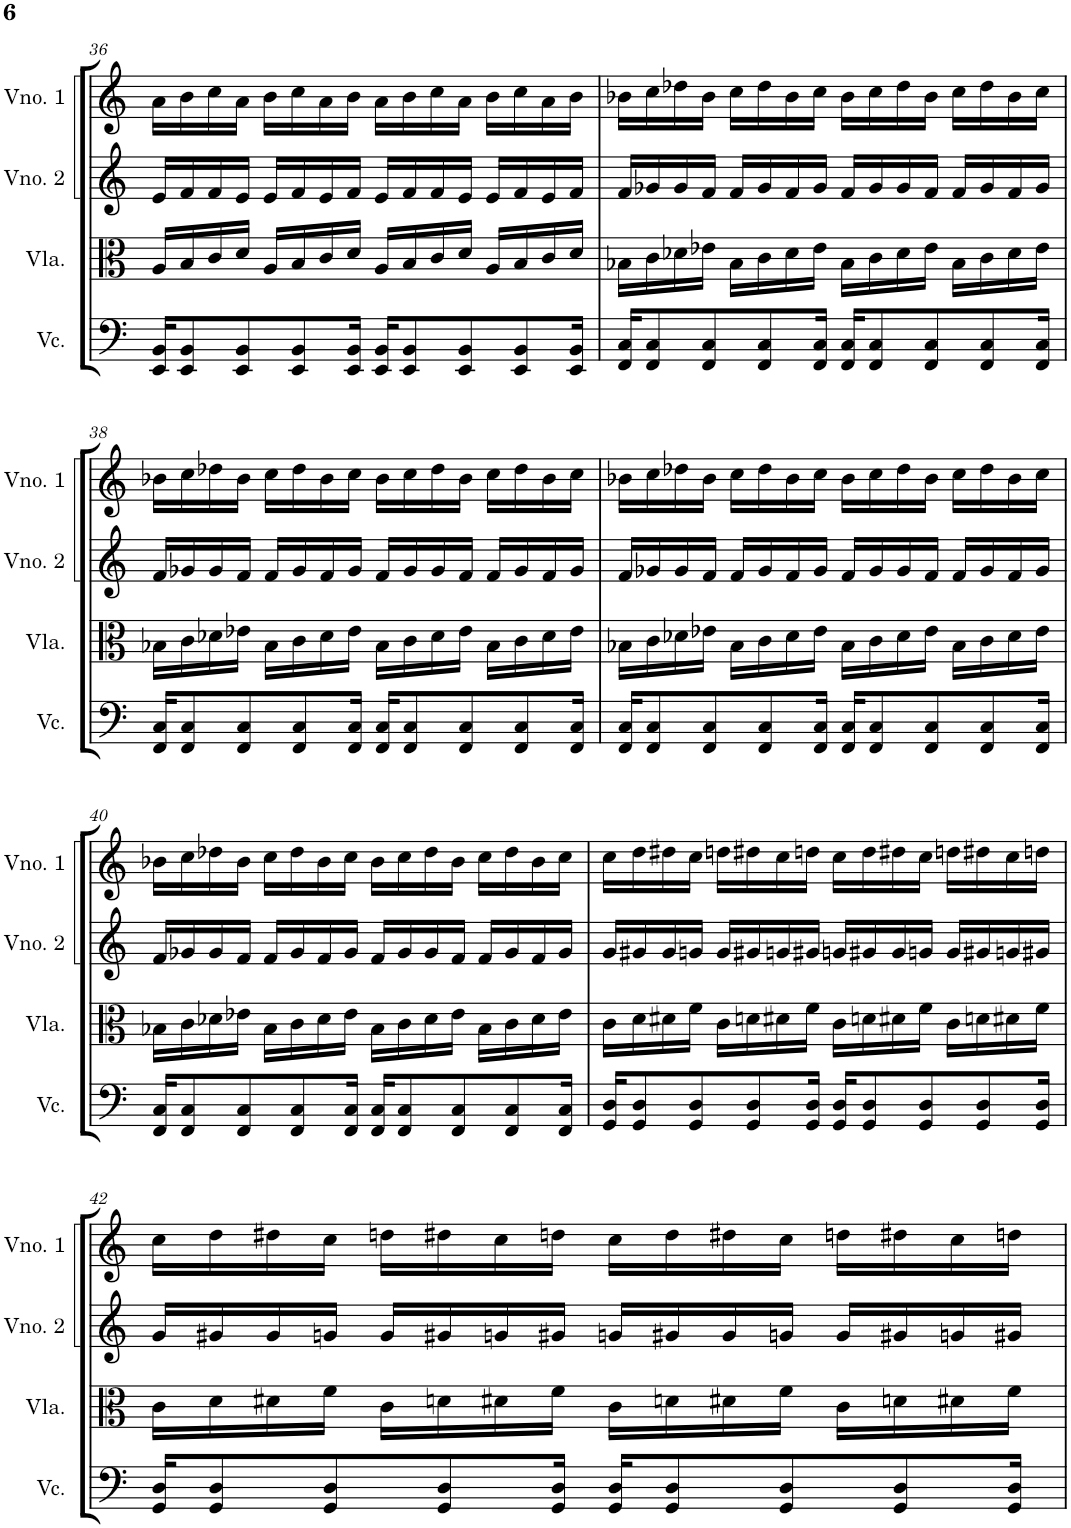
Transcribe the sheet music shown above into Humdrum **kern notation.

**kern	**kern	**kern	**kern
*part4	*part3	*part2	*part1
*staff4	*staff3	*staff2	*staff1
*I"Violoncelo	*I"Viola	*I"Violino 2	*I"Violino 1
*I'Vc.	*I'Vla.	*I'Vno. 2	*I'Vno. 1
!!LO:PB:g=z
*clefF4	*clefC3	*clefG2	*clefG2
*k[]	*k[]	*k[]	*k[]
*M4/4	*M4/4	*M4/4	*M4/4
=36	=36	=36	=36
16EE/ 16BB/KL	16A/LL	16e/LL	16a\LL
8EE/ 8BB/	16B/	16f/	16b\
.	16c/	16f/	16cc\
8EE/ 8BB/	16d/JJ	16e/JJ	16a\JJ
.	16A/LL	16e/LL	16b\LL
8EE/ 8BB/	16B/	16f/	16cc\
.	16c/	16e/	16a\
16EE/ 16BB/Jk	16d/JJ	16f/JJ	16b\JJ
16EE/ 16BB/KL	16A/LL	16e/LL	16a\LL
8EE/ 8BB/	16B/	16f/	16b\
.	16c/	16f/	16cc\
8EE/ 8BB/	16d/JJ	16e/JJ	16a\JJ
.	16A/LL	16e/LL	16b\LL
8EE/ 8BB/	16B/	16f/	16cc\
.	16c/	16e/	16a\
16EE/ 16BB/Jk	16d/JJ	16f/JJ	16b\JJ
=37	=37	=37	=37
16FF/ 16C/KL	16B-X\LL	16f/LL	16b-X\LL
8FF/ 8C/	16c\	16g-X/	16cc\
.	16d-X\	16g-/	16dd-X\
8FF/ 8C/	16e-X\JJ	16f/JJ	16b-\JJ
.	16B-\LL	16f/LL	16cc\LL
8FF/ 8C/	16c\	16g-/	16dd-\
.	16d-\	16f/	16b-\
16FF/ 16C/Jk	16e-\JJ	16g-/JJ	16cc\JJ
16FF/ 16C/KL	16B-\LL	16f/LL	16b-\LL
8FF/ 8C/	16c\	16g-/	16cc\
.	16d-\	16g-/	16dd-\
8FF/ 8C/	16e-\JJ	16f/JJ	16b-\JJ
.	16B-\LL	16f/LL	16cc\LL
8FF/ 8C/	16c\	16g-/	16dd-\
.	16d-\	16f/	16b-\
16FF/ 16C/Jk	16e-\JJ	16g-/JJ	16cc\JJ
!!LO:LB:g=z
=38	=38	=38	=38
16FF/ 16C/KL	16B-X\LL	16f/LL	16b-X\LL
8FF/ 8C/	16c\	16g-X/	16cc\
.	16d-X\	16g-/	16dd-X\
8FF/ 8C/	16e-X\JJ	16f/JJ	16b-\JJ
.	16B-\LL	16f/LL	16cc\LL
8FF/ 8C/	16c\	16g-/	16dd-\
.	16d-\	16f/	16b-\
16FF/ 16C/Jk	16e-\JJ	16g-/JJ	16cc\JJ
16FF/ 16C/KL	16B-\LL	16f/LL	16b-\LL
8FF/ 8C/	16c\	16g-/	16cc\
.	16d-\	16g-/	16dd-\
8FF/ 8C/	16e-\JJ	16f/JJ	16b-\JJ
.	16B-\LL	16f/LL	16cc\LL
8FF/ 8C/	16c\	16g-/	16dd-\
.	16d-\	16f/	16b-\
16FF/ 16C/Jk	16e-\JJ	16g-/JJ	16cc\JJ
=39	=39	=39	=39
16FF/ 16C/KL	16B-X\LL	16f/LL	16b-X\LL
8FF/ 8C/	16c\	16g-X/	16cc\
.	16d-X\	16g-/	16dd-X\
8FF/ 8C/	16e-X\JJ	16f/JJ	16b-\JJ
.	16B-\LL	16f/LL	16cc\LL
8FF/ 8C/	16c\	16g-/	16dd-\
.	16d-\	16f/	16b-\
16FF/ 16C/Jk	16e-\JJ	16g-/JJ	16cc\JJ
16FF/ 16C/KL	16B-\LL	16f/LL	16b-\LL
8FF/ 8C/	16c\	16g-/	16cc\
.	16d-\	16g-/	16dd-\
8FF/ 8C/	16e-\JJ	16f/JJ	16b-\JJ
.	16B-\LL	16f/LL	16cc\LL
8FF/ 8C/	16c\	16g-/	16dd-\
.	16d-\	16f/	16b-\
16FF/ 16C/Jk	16e-\JJ	16g-/JJ	16cc\JJ
!!LO:LB:g=z
=40	=40	=40	=40
16FF/ 16C/KL	16B-X\LL	16f/LL	16b-X\LL
8FF/ 8C/	16c\	16g-X/	16cc\
.	16d-X\	16g-/	16dd-X\
8FF/ 8C/	16e-X\JJ	16f/JJ	16b-\JJ
.	16B-\LL	16f/LL	16cc\LL
8FF/ 8C/	16c\	16g-/	16dd-\
.	16d-\	16f/	16b-\
16FF/ 16C/Jk	16e-\JJ	16g-/JJ	16cc\JJ
16FF/ 16C/KL	16B-\LL	16f/LL	16b-\LL
8FF/ 8C/	16c\	16g-/	16cc\
.	16d-\	16g-/	16dd-\
8FF/ 8C/	16e-\JJ	16f/JJ	16b-\JJ
.	16B-\LL	16f/LL	16cc\LL
8FF/ 8C/	16c\	16g-/	16dd-\
.	16d-\	16f/	16b-\
16FF/ 16C/Jk	16e-\JJ	16g-/JJ	16cc\JJ
=41	=41	=41	=41
16GG/ 16D/KL	16c\LL	16g/LL	16cc\LL
8GG/ 8D/	16d\	16g#X/	16dd\
.	16d#X\	16g#/	16dd#X\
8GG/ 8D/	16f\JJ	16gn/JJ	16cc\JJ
.	16c\LL	16g/LL	16ddn\LL
8GG/ 8D/	16dn\	16g#X/	16dd#X\
.	16d#X\	16gn/	16cc\
16GG/ 16D/Jk	16f\JJ	16g#X/JJ	16ddn\JJ
16GG/ 16D/KL	16c\LL	16gn/LL	16cc\LL
8GG/ 8D/	16dn\	16g#X/	16dd\
.	16d#X\	16g#/	16dd#X\
8GG/ 8D/	16f\JJ	16gn/JJ	16cc\JJ
.	16c\LL	16g/LL	16ddn\LL
8GG/ 8D/	16dn\	16g#X/	16dd#X\
.	16d#X\	16gn/	16cc\
16GG/ 16D/Jk	16f\JJ	16g#X/JJ	16ddn\JJ
!!LO:LB:g=z
=42	=42	=42	=42
16GG/ 16D/KL	16c\LL	16g/LL	16cc\LL
8GG/ 8D/	16d\	16g#X/	16dd\
.	16d#X\	16g#/	16dd#X\
8GG/ 8D/	16f\JJ	16gn/JJ	16cc\JJ
.	16c\LL	16g/LL	16ddn\LL
8GG/ 8D/	16dn\	16g#X/	16dd#X\
.	16d#X\	16gn/	16cc\
16GG/ 16D/Jk	16f\JJ	16g#X/JJ	16ddn\JJ
16GG/ 16D/KL	16c\LL	16gn/LL	16cc\LL
8GG/ 8D/	16dn\	16g#X/	16dd\
.	16d#X\	16g#/	16dd#X\
8GG/ 8D/	16f\JJ	16gn/JJ	16cc\JJ
.	16c\LL	16g/LL	16ddn\LL
8GG/ 8D/	16dn\	16g#X/	16dd#X\
.	16d#X\	16gn/	16cc\
16GG/ 16D/Jk	16f\JJ	16g#X/JJ	16ddn\JJ
=	=	=	=
*-	*-	*-	*-
